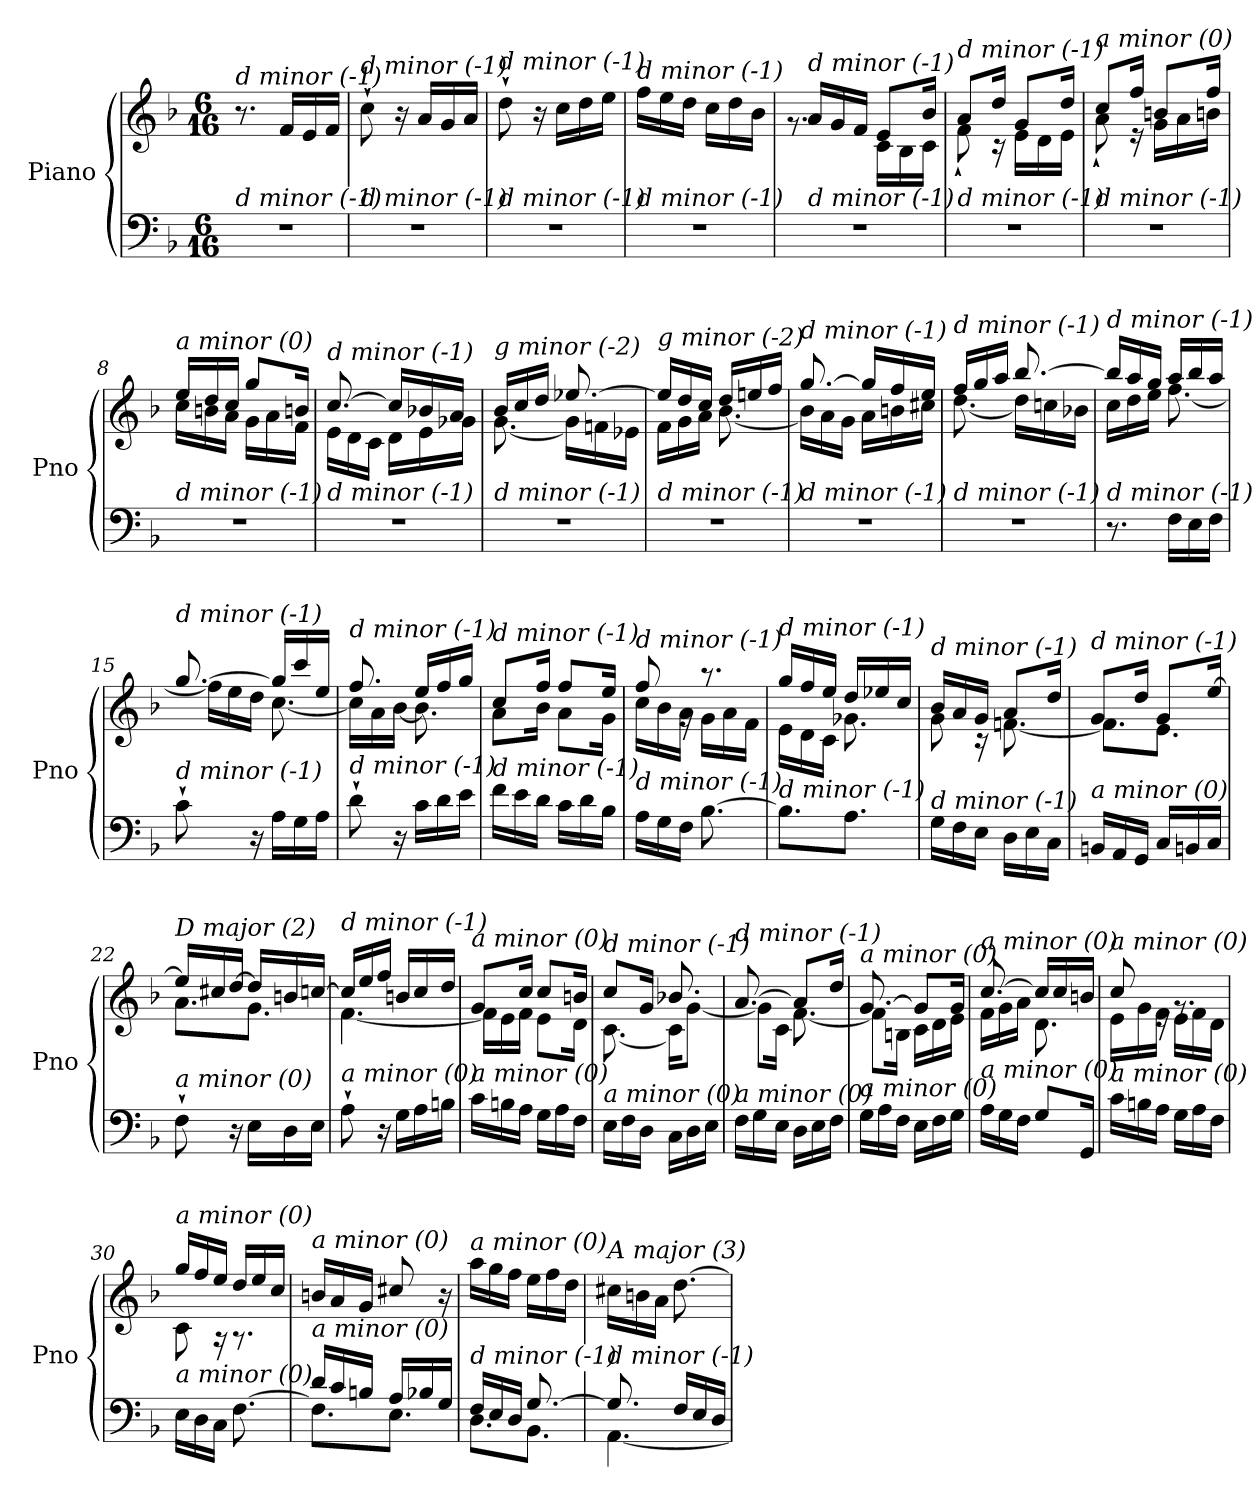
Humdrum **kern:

**kern	**kern
*part1	*part1
*staff2	*staff1
*I"Piano	*
*I'Pno	*
*clefF4	*clefG2
*k[b-]	*k[b-]
*M6/16	*M6/16
=1	=1
!	!LO:TX:i:t=d minor (-1)
!LO:TX:i:t=d minor (-1)	!
4.r	8.r
.	16f/LL
.	16e/
.	16f/JJ
=2	=2
!	!LO:TX:i:t=d minor (-1)
!LO:TX:i:t=d minor (-1)	!
4.r	8cc`\
.	16r
.	16a/LL
.	16g/
.	16a/JJ
=3	=3
!	!LO:TX:i:t=d minor (-1)
!LO:TX:i:t=d minor (-1)	!
4.r	8dd`\
.	16r
.	16cc\LL
.	16dd\
.	16ee\JJ
=4	=4
!	!LO:TX:i:t=d minor (-1)
!LO:TX:i:t=d minor (-1)	!
4.r	16ff\LL
.	16ee\
.	16dd\JJ
.	16cc\LL
.	16dd\
.	16b-\JJ
=5	=5
*	*^
!	!LO:TX:i:t=d minor (-1)	!
!LO:TX:i:t=d minor (-1)	!	!
4.r	16a/LL	8.rg
.	16g/	.
.	16f/JJ	.
.	8e/L	16c\LL
.	.	16B-\
.	16b-/Jk	16c\JJ
=6	=6	=6
!	!LO:TX:i:t=d minor (-1)	!
!LO:TX:i:t=d minor (-1)	!	!
4.r	8a/L	8f`\
.	16dd/Jk	16r
.	8g/L	16e\LL
.	.	16d\
.	16dd/Jk	16e\JJ
=7	=7	=7
!	!LO:TX:i:t=a minor (0)	!
!LO:TX:i:t=d minor (-1)	!	!
4.r	8cc/L	8a`\
.	16ff/Jk	16r
.	8bn/L	16g\LL
.	.	16a\
.	16ff/Jk	16bn\JJ
!!LO:LB:g=z	!!
=8	=8	=8
!	!LO:TX:i:t=a minor (0)	!
!LO:TX:i:t=d minor (-1)	!	!
4.r	16ee/LL	16cc\LL
.	16dd/	16bn\
.	16cc/JJ	16a\JJ
.	8gg/L	16g\LL
.	.	16a\
.	16bn/Jk	16f\JJ
=9	=9	=9
!	!LO:TX:i:t=d minor (-1)	!
!LO:TX:i:t=d minor (-1)	!	!
4.r	[8.cc/	16e\LL
.	.	16d\
.	.	16c\JJ
.	16cc/LL]	16d\LL
.	16b-X/	16e\
.	16a/JJ	16g-Xi\JJ
=10	=10	=10
!	!LO:TX:i:t=g minor (-2)	!
!LO:TX:i:t=d minor (-1)	!	!
4.r	16b-/LL	[8.g\
.	16cc/	.
.	16dd/JJ	.
.	[8.ee-X/	16g\LL]
.	.	16fn\
.	.	16e-X\JJ
=11	=11	=11
!	!LO:TX:i:t=g minor (-2)	!
!LO:TX:i:t=d minor (-1)	!	!
4.r	16ee-/LL]	16f\LL
.	16dd/	16g\
.	16cc/JJ	16a\JJ
.	16dd/LL	[8.b-\
.	16een/	.
.	16ff/JJ	.
=12	=12	=12
!	!LO:TX:i:t=d minor (-1)	!
!LO:TX:i:t=d minor (-1)	!	!
4.r	[8.gg/	16b-\LL]
.	.	16a\
.	.	16g\JJ
.	16gg/LL]	16a\LL
.	16ff/	16bn\
.	16ee/JJ	16cc#X\JJ
=13	=13	=13
!	!LO:TX:i:t=d minor (-1)	!
!LO:TX:i:t=d minor (-1)	!	!
4.r	16ff/LL	[8.dd\
.	16gg/	.
.	16aa/JJ	.
.	[8.bb-/	16dd\LL]
.	.	16ccn\
.	.	16b-X\JJ
!!LO:LB:g=z	!!
=14	=14	=14
!	!LO:TX:i:t=d minor (-1)	!
!LO:TX:i:t=d minor (-1)	!	!
8.r	16bb-/LL]	16cc\LL
.	16aa/	16dd\
.	16gg/JJ	16ee\JJ
16F\LL	16aa/LL	[8.ff\
16E\	16bb-/	.
16F\JJ	16aa/JJ	.
=15	=15	=15
!	!LO:TX:i:t=d minor (-1)	!
!LO:TX:i:t=d minor (-1)	!	!
8c`\	[8.gg/	16ff\LL]
.	.	16ee\
16r	.	16dd\JJ
16A\LL	16gg/LL]	[8.cc\
16G\	16ccc/	.
16A\JJ	16ee/JJ	.
=16	=16	=16
!	!LO:TX:i:t=d minor (-1)	!
!LO:TX:i:t=d minor (-1)	!	!
8d`\	8.ff/	16cc\LL]
.	.	16a\
16r	.	[16b-\JJ
16c\LL	16ee/LL	8.b-\]
16d\	16ff/	.
16e\JJ	16gg/JJ	.
=17	=17	=17
!	!LO:TX:i:t=d minor (-1)	!
!LO:TX:i:t=d minor (-1)	!	!
16f\LL	8cc/L	8a\L
16e\	.	.
16d\JJ	16ff/Jk	16b-\Jk
16c\LL	8ff/L	8a\L
16d\	.	.
16B-\JJ	16ee/Jk	16g\Jk
=18	=18	=18
!	!LO:TX:i:t=d minor (-1)	!
!LO:TX:i:t=d minor (-1)	!	!
16A\LL	8ff/	16cc\LL
16G\	.	16b-\
16F\JJ	16rg	16a\JJ
[8.B-\	8.r	16g\LL
.	.	16a\
.	.	16f\JJ
=19	=19	=19
!	!LO:TX:i:t=d minor (-1)	!
!LO:TX:i:t=d minor (-1)	!	!
8.B-\L]	16gg/LL	16e\LL
.	16ff/	16d\
.	16ee/JJ	16c\JJ
8.A\J	16dd/LL	8.g-Xi\
.	16ee-X/	.
.	16cc/JJ	.
!!LO:LB:g=z	!!
=20	=20	=20
!	!LO:TX:i:t=d minor (-1)	!
!LO:TX:i:t=d minor (-1)	!	!
16G\LL	16b-/LL	8g\
16F\	16a/	.
16E\JJ	16g/JJ	16r
16D\LL	8a/L	[8.fn\
16E\	.	.
16C\JJ	16dd/Jk	.
=21	=21	=21
!	!LO:TX:i:t=d minor (-1)	!
!LO:TX:i:t=a minor (0)	!	!
16BBn/LL	8g/L	8.f\L]
16AA/	.	.
16GG/JJ	16dd/Jk	.
16C/LL	8g/L	8.e\J
16BBn/	.	.
16C/JJ	[16ee/Jk	.
=22	=22	=22
!	!LO:TX:i:t=D major (2)	!
!LO:TX:i:t=a minor (0)	!	!
8F`\	16ee/LL]	8.a\L
.	16cc#X/	.
16r	[16dd/JJ	.
16E\LL	16dd/LL]	8.g\J
16D\	16bn/	.
16E\JJ	[16ccn/JJ	.
=23	=23	=23
!	!LO:TX:i:t=d minor (-1)	!
!LO:TX:i:t=a minor (0)	!	!
8A`\	16cc/LL]	[4.f\
.	16ee/	.
16r	16ff/JJ	.
16G\LL	16bn/LL	.
16A\	16cc/	.
16Bn\JJ	16dd/JJ	.
=24	=24	=24
!	!LO:TX:i:t=a minor (0)	!
!LO:TX:i:t=a minor (0)	!	!
16c\LL	8g/L	16f\LL]
16Bn\	.	16e\
16A\JJ	16cc/Jk	16f\JJ
16G\LL	8cc/L	8e\L
16A\	.	.
16F\JJ	16bn/Jk	16d\Jk
=25	=25	=25
!	!LO:TX:i:t=d minor (-1)	!
!LO:TX:i:t=a minor (0)	!	!
16E\LL	8cc/L	[8.c\
16F\	.	.
16D\JJ	16g/Jk	.
16C\LL	8.b-X/	16c\KL]
16D\	.	[8g\J
16E\JJ	.	.
!!LO:LB:g=z	!!
=26	=26	=26
!	!LO:TX:i:t=d minor (-1)	!
!LO:TX:i:t=a minor (0)	!	!
16F\LL	[8.a/	8g\L]
16G\	.	.
16E\JJ	.	16c\Jk
16D\LL	8a/L]	[8.f\
16E\	.	.
16F\JJ	16dd/Jk	.
=27	=27	=27
!	!LO:TX:i:t=a minor (0)	!
!LO:TX:i:t=a minor (0)	!	!
16G\LL	[8.g/	8f\L]
16A\	.	.
16F\JJ	.	16Bn\Jk
16E\LL	8g/L]	16c\LL
16F\	.	16d\
16G\JJ	16g/Jk	16e\JJ
=28	=28	=28
!	!LO:TX:i:t=a minor (0)	!
!LO:TX:i:t=a minor (0)	!	!
16A\LL	[8.cc/	16f\LL
16G\	.	16g\
16F\JJ	.	16a\JJ
8G\L	16cc/LL]	8.d\
.	16cc/	.
16GG/Jk	16bn/JJ	.
=29	=29	=29
!	!LO:TX:i:t=a minor (0)	!
!LO:TX:i:t=a minor (0)	!	!
16c\LL	8cc/	16e\LL
16Bn\	.	16g\
16A\JJ	16re	16f\JJ
16G\LL	8.rg	16e\LL
16A\	.	16f\
16F\JJ	.	16d\JJ
=30	=30	=30
!	!LO:TX:i:t=a minor (0)	!
!LO:TX:i:t=a minor (0)	!	!
16E\LL	16gg/LL	8c\
16D\	16ff/	.
16C\JJ	16ee/JJ	16r
[8.F\	16dd/LL	8.r
.	16ee/	.
.	16cc/JJ	.
*	*v	*v
=31	=31
*^	*
!	!	!LO:TX:i:t=a minor (0)
!LO:TX:i:t=a minor (0)	!	!
16d/LL	8.F\L]	16bn/LL
16c/	.	16a/
16Bn/JJ	.	16g/JJ
16A/LL	8.E\J	8cc#X/
16B-X/	.	.
16G/JJ	.	16r
!!LO:PB:g=z
=32	=32	=32
!	!	!LO:TX:i:t=a minor (0)
!LO:TX:i:t=d minor (-1)	!	!
16F/LL	8.D\L	16aa\LL
16E/	.	16gg\
16D/JJ	.	16ff\JJ
[8.G/	8.BB-\J	16ee\LL
.	.	16ff\
.	.	16dd\JJ
=33	=33	=33
!	!	!LO:TX:i:t=A major (3)
!LO:TX:i:t=d minor (-1)	!	!
8.G/]	[4.AA\	16cc#X\LL
.	.	16bn\
.	.	16a\JJ
16F/LL	.	[8.dd\
16E/	.	.
16D/JJ	.	.
*v	*v	*
=	=
*-	*-
